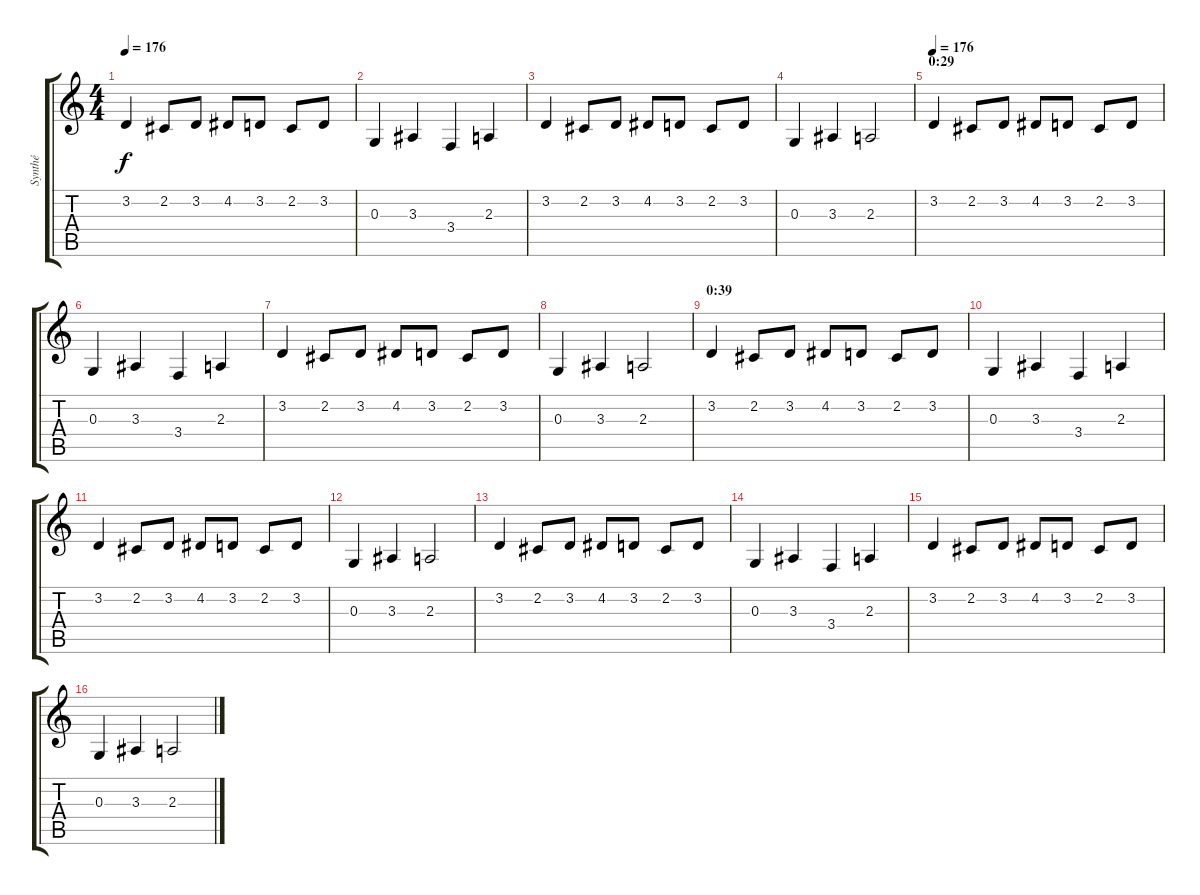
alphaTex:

\track ("Synthé" "Synthé") {instrument viola}
\staff {score tabs}
\tuning (E4 B3 G3 D3 A2 E2) {hide}
\ts (4 4)
\tempo 176
\clef g2
\ks c
3.2.4{dy f} 2.2.8 3.2.8 4.2.8 3.2.8 2.2.8 3.2.8 |
0.3.4 3.3.4 3.4.4 2.3.4 |
3.2.4 2.2.8 3.2.8 4.2.8 3.2.8 2.2.8 3.2.8 |
0.3.4 3.3.4 2.3.2 |
\section ("" "0:29")
\tempo 176
3.2.4 2.2.8 3.2.8 4.2.8 3.2.8 2.2.8 3.2.8 |
0.3.4 3.3.4 3.4.4 2.3.4 |
3.2.4 2.2.8 3.2.8 4.2.8 3.2.8 2.2.8 3.2.8 |
0.3.4 3.3.4 2.3.2 |
\section ("" "0:39")
3.2.4 2.2.8 3.2.8 4.2.8 3.2.8 2.2.8 3.2.8 |
0.3.4 3.3.4 3.4.4 2.3.4 |
3.2.4 2.2.8 3.2.8 4.2.8 3.2.8 2.2.8 3.2.8 |
0.3.4 3.3.4 2.3.2 |
3.2.4 2.2.8 3.2.8 4.2.8 3.2.8 2.2.8 3.2.8 |
0.3.4 3.3.4 3.4.4 2.3.4 |
3.2.4 2.2.8 3.2.8 4.2.8 3.2.8 2.2.8 3.2.8 |
0.3.4 3.3.4 2.3.2
